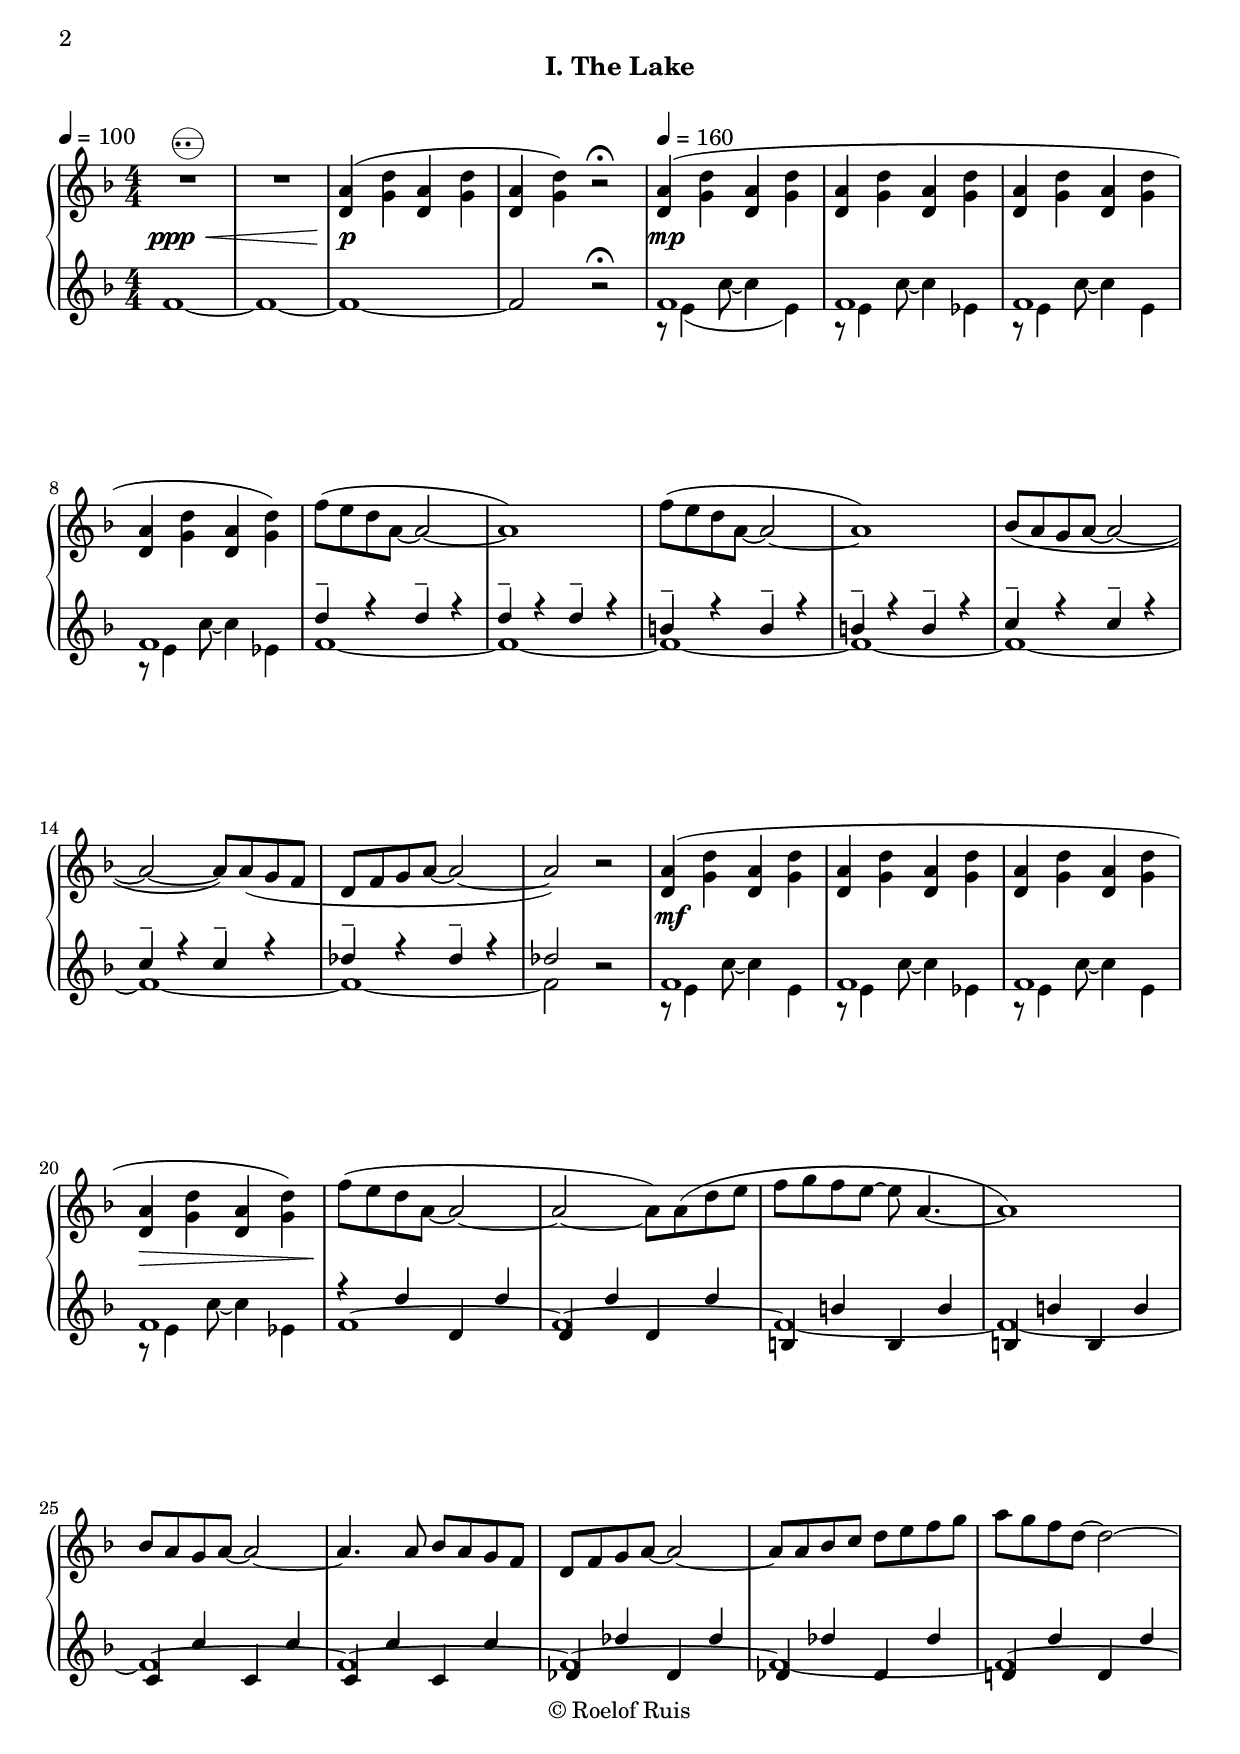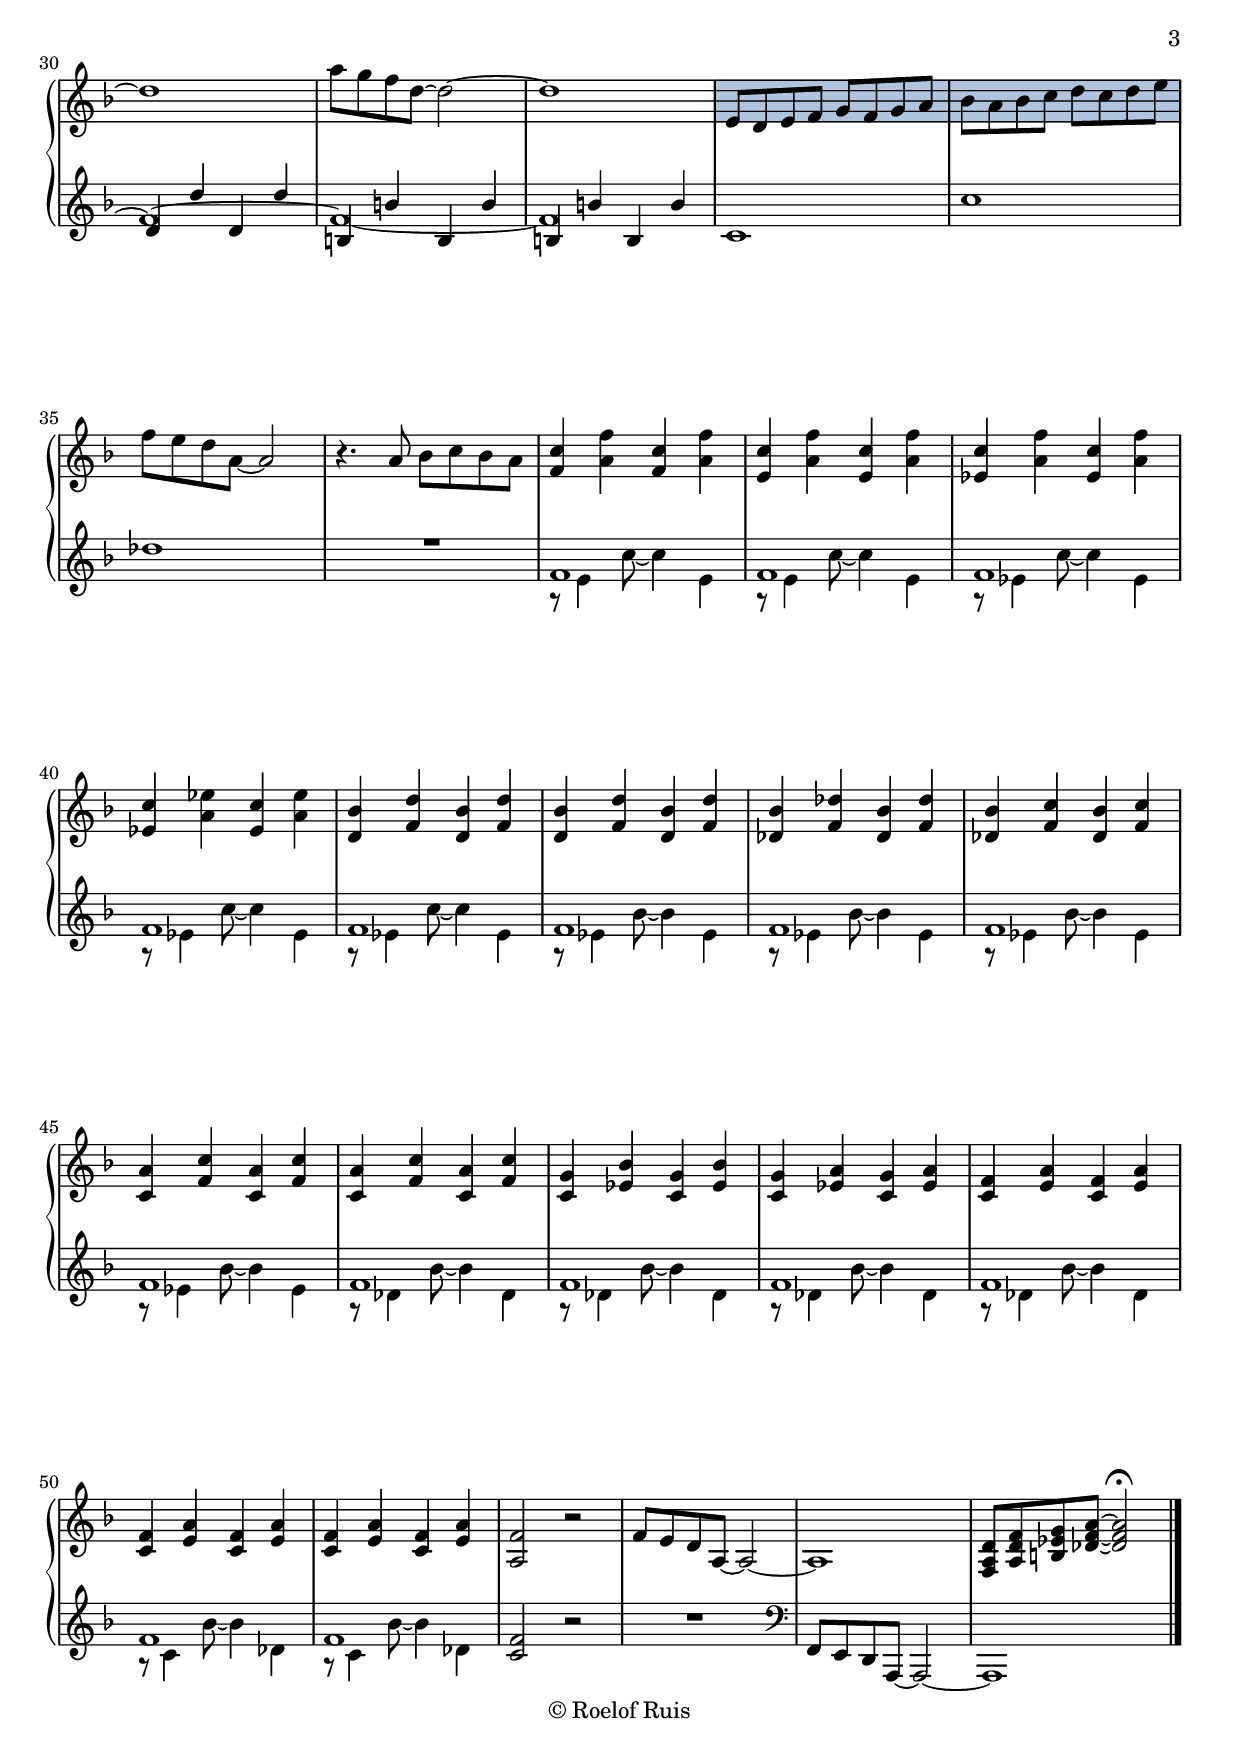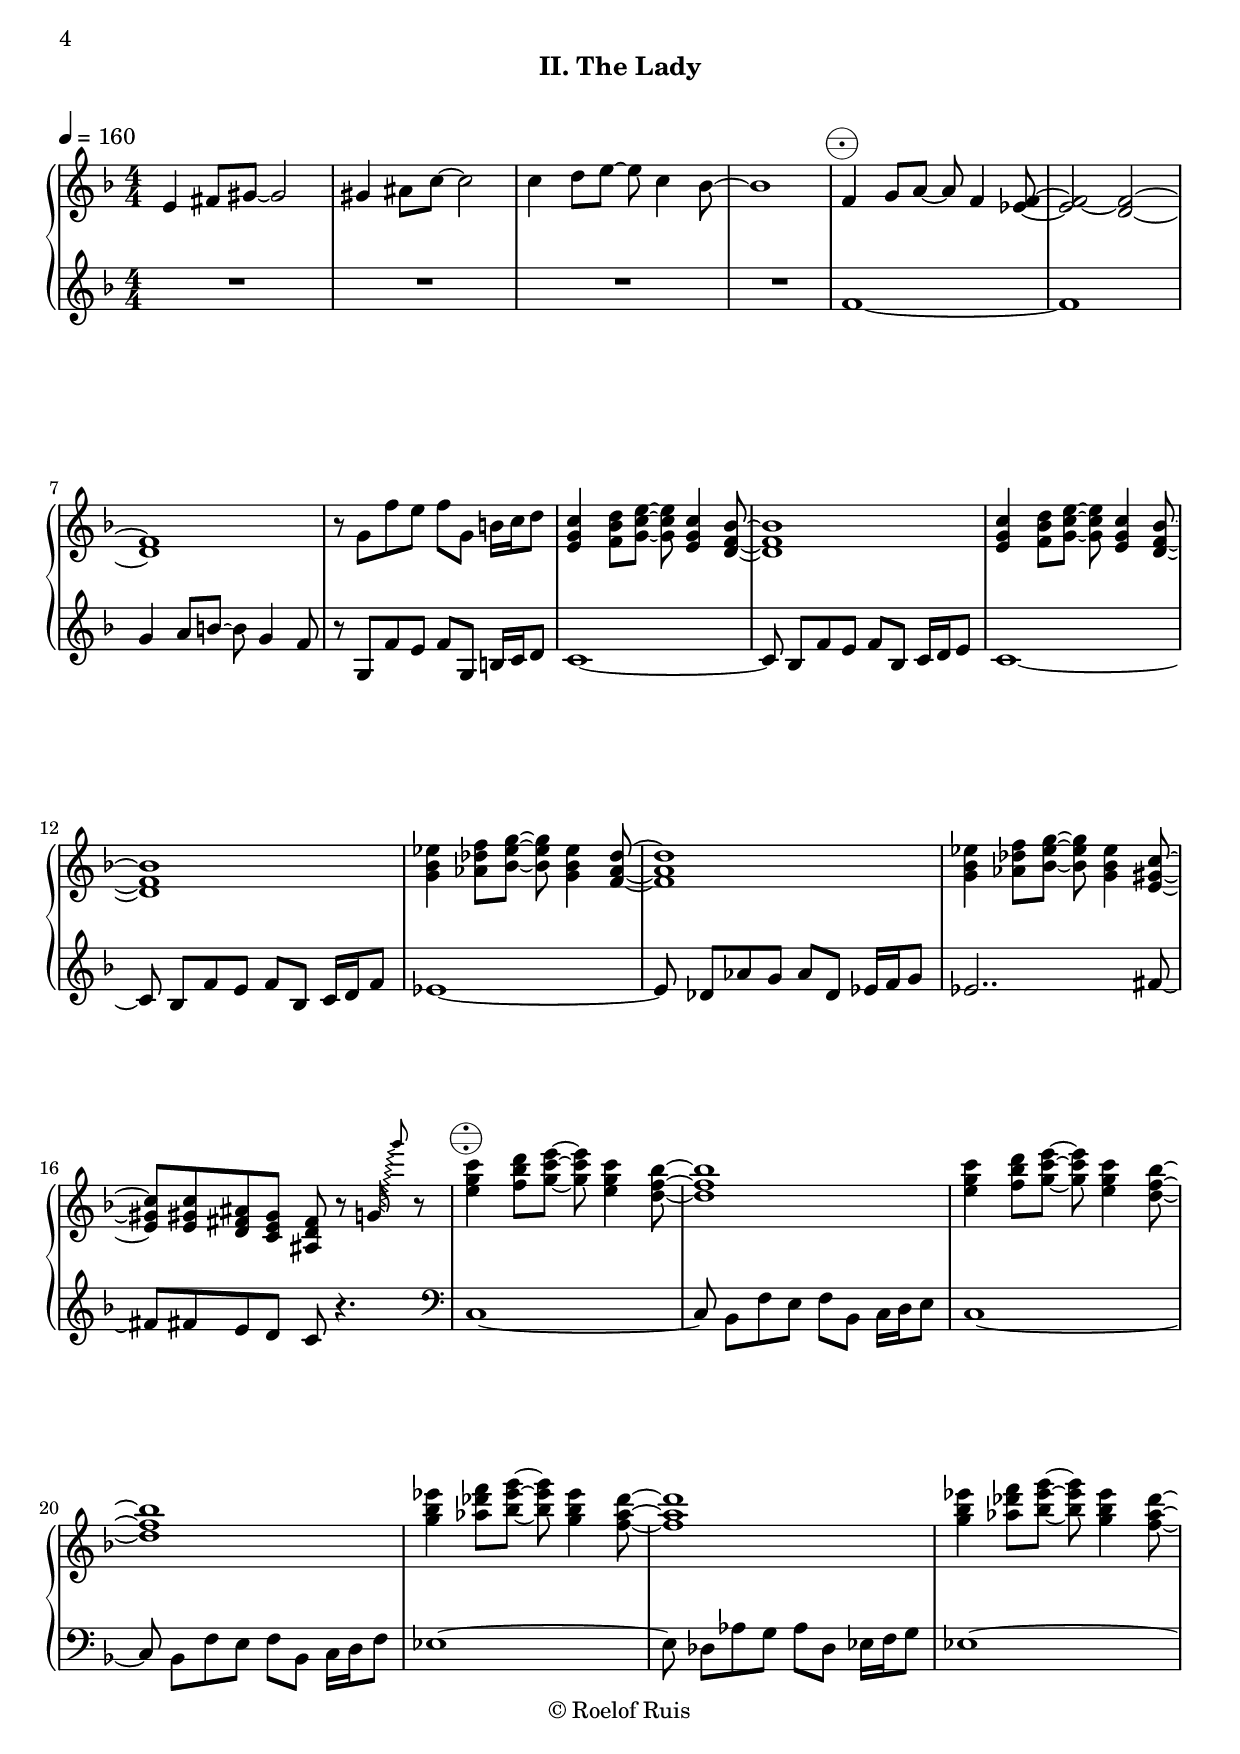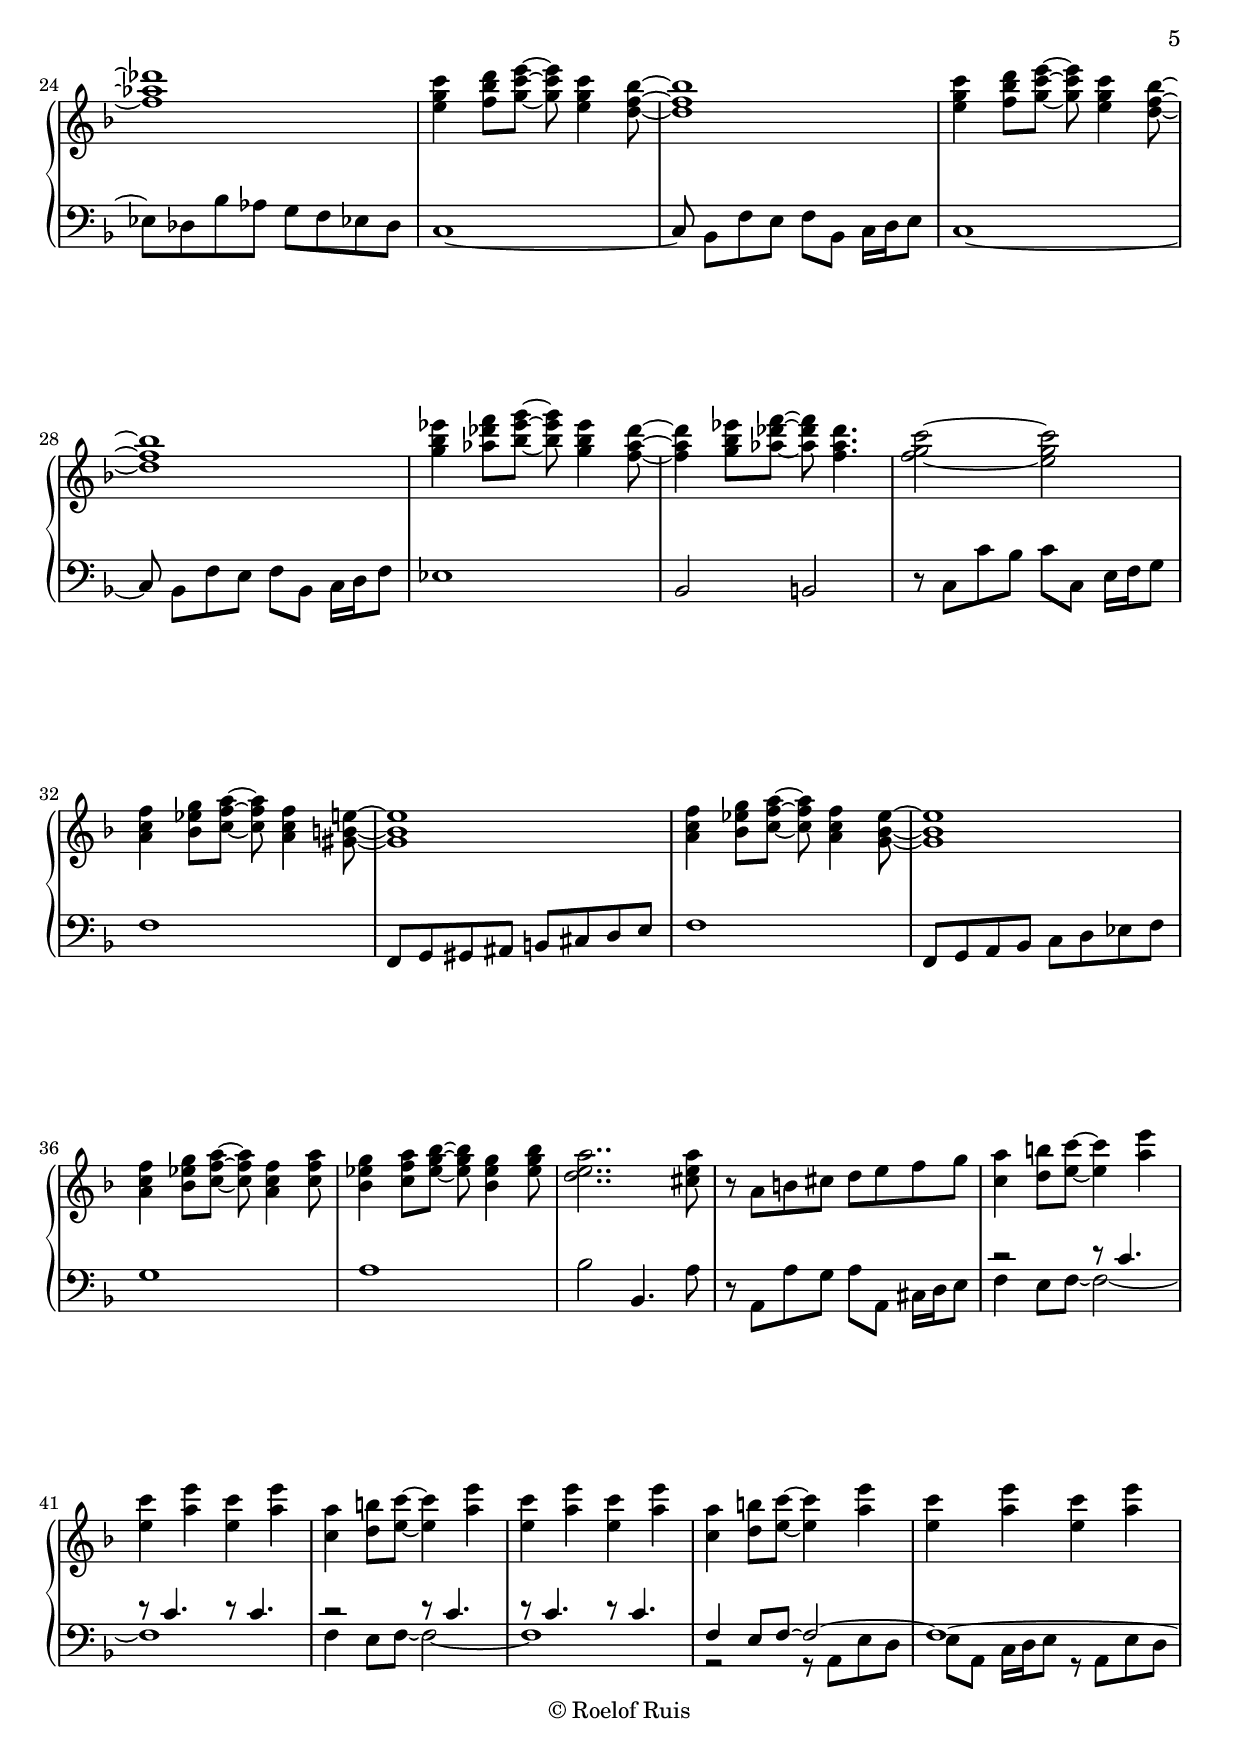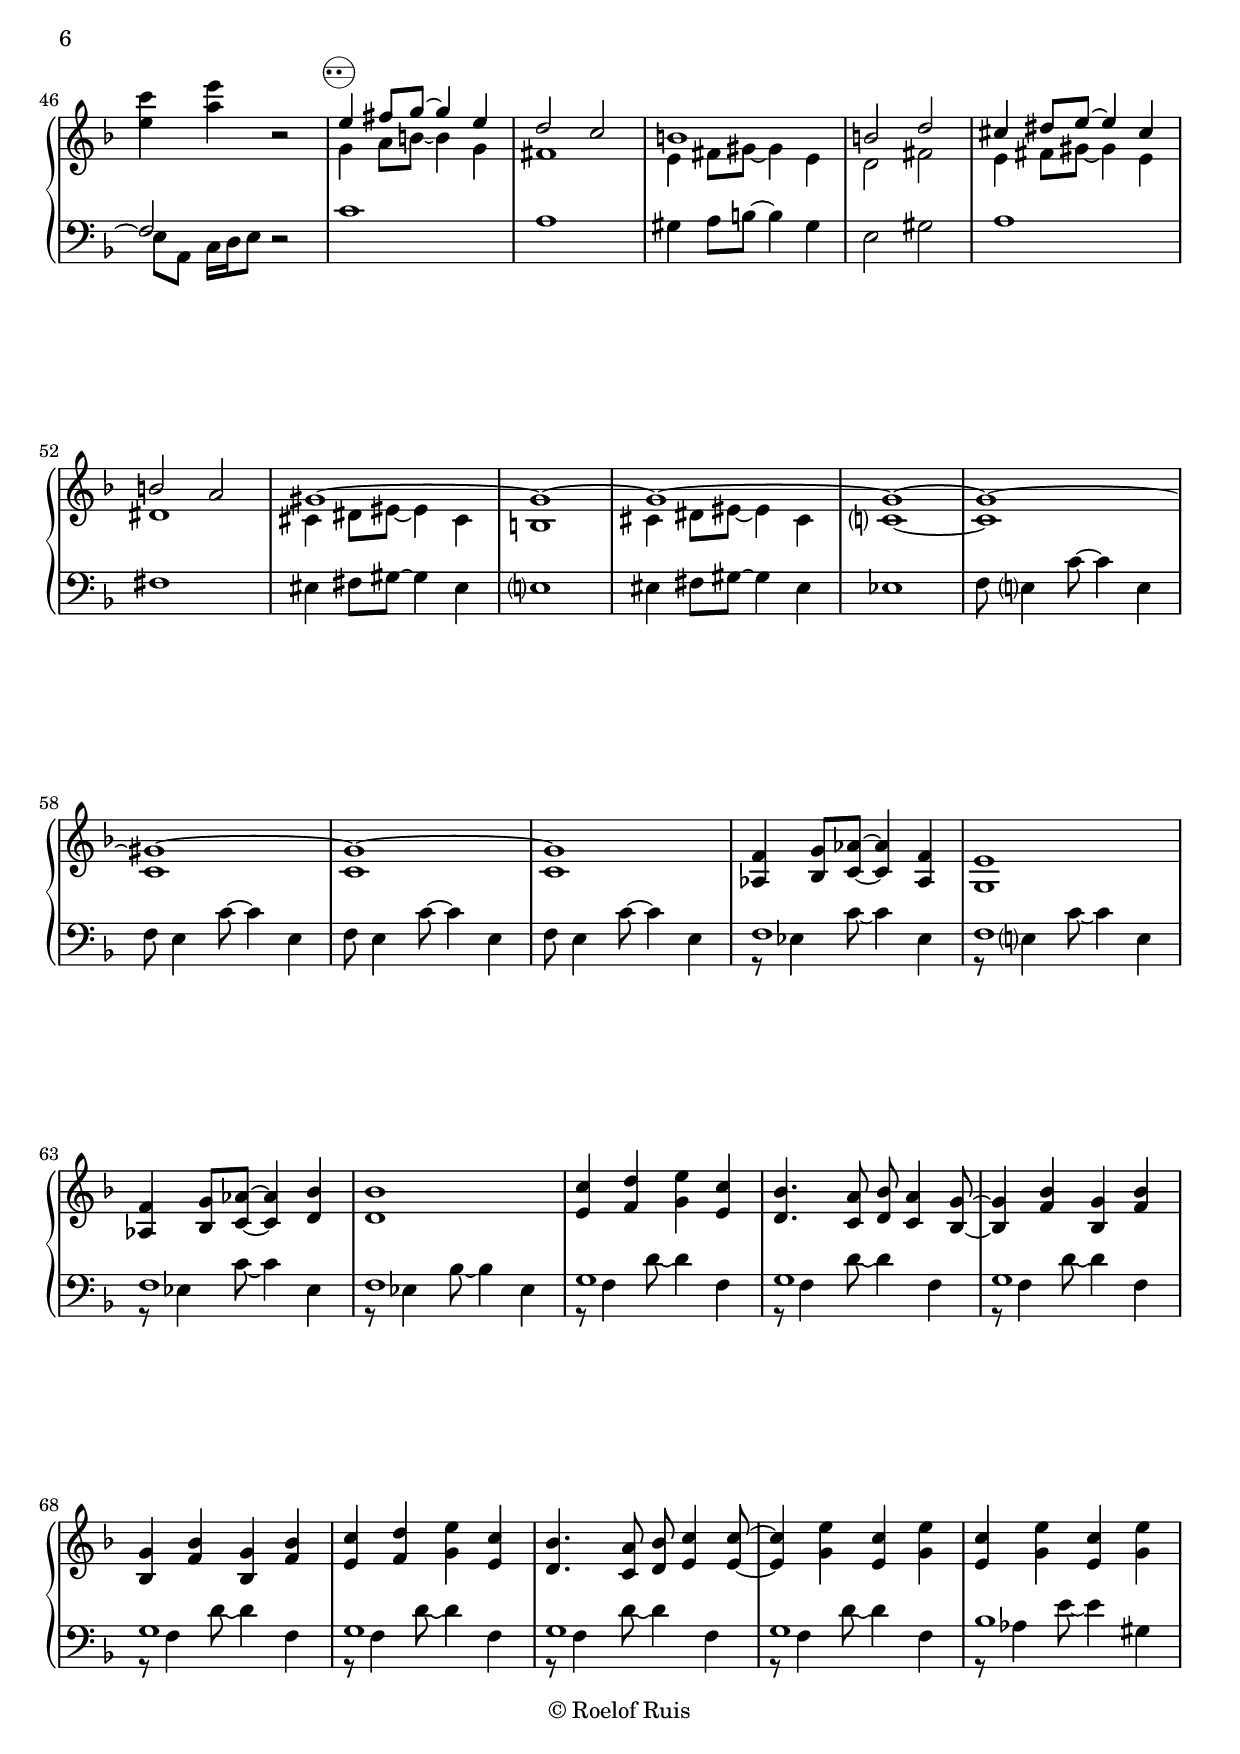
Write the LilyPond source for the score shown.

\version "2.20.0"

\version "2.20.0"

\version "2.20.0"

% ---- Bellows ----
out = ^\markup { \musicglyph #"accordion.pull" }
in = ^\markup { \musicglyph #"accordion.push" }

outsub = _\markup { \musicglyph #"accordion.pull" }
insub = _\markup { \musicglyph #"accordion.push" }

% ---- Basses ----
mj = ^\markup { \bold \magnify #0.8 { \roman M } }
mn = ^\markup { \bold \magnify #0.8 { \roman m } }
spt = ^\markup { \bold \magnify #0.8 { \roman 7 } }
vsp = ^\markup { \bold \magnify #0.8 { \roman v7 } }

bbass = _\markup {\box {\bold{BB}}}
sbass = _\markup {\box {\bold{SB}}}

% ---- Registers ----

eightva = \markup {\italic \translate #'(1.8 . 0) \raise #2 \magnify #0.8 {"8va"}}
loco    = \markup {\italic \translate #'(1.8 . 0) \raise #2 \magnify #0.8 {"loco"}}

dot = \markup {
  \musicglyph #"accordion.dot"
}

freebass = \markup {
  \musicglyph #"accordion.freebass"
}

discant = \markup {
  \musicglyph #"accordion.discant"
}

fbregz = ^\markup {
  \whiteout
  \combine
  \freebass
  \raise #0.5 \dot
}

fbrega = ^\markup {
  \whiteout
  \combine
  \freebass
  \raise #1.5 \dot
}

regz = ^\markup {
  \whiteout
  \combine
  \discant
  \raise #0.5 \dot
}

regez = ^\markup {
  \whiteout
  \combine
  \discant
    \combine
    \raise #0.5 \dot
    \eightva
}

rega = ^\markup {
  \whiteout
  \combine
  \discant
  \raise #1.5 \dot
}

regac = ^\markup {
  \whiteout
  \combine
  \discant
  \translate #'(-1 . 0) \raise #1.5 \dot
}

regzdba = ^\markup {
  \whiteout
  \combine
  \discant
  \combine
    \raise #0.5 \dot
    \combine
      \raise #1.5 \dot
      \translate #'(-1 . 0) \raise #1.5 \dot
}

regdbav = ^\markup {
  \whiteout
  \combine
  \discant
  \combine
    \raise #2.5 \dot
    \combine
      \raise #1.5 \dot
      \translate #'(-1 . 0) \raise #1.5 \dot
}

regav = ^\markup {
  \whiteout
  \combine
  \discant
  \combine
    \raise #2.5 \dot
    \raise #1.5 \dot
}

regdbaz = ^\markup {
  \whiteout
  \combine
  \discant
  \combine
    \raise #0.5 \dot
    \combine
      \raise #1.5 \dot
      \translate #'(-1 . 0) \raise #1.5 \dot
}

regdba = ^\markup {
  \whiteout
  \combine
  \discant
  \combine
    \raise #1.5 \dot
    \translate #'(-1 . 0) \raise #1.5 \dot
}

regza = ^\markup {
  \whiteout
  \combine
  \discant
  \combine
    \raise #0.5 \dot
    \raise #1.5 \dot
}

regeza = ^\markup {
  \whiteout
  \combine
  \discant
  \combine
    \raise #0.5 \dot
    \combine
      \raise #1.5 \dot
      \eightva
}

regzv = ^\markup {
  \whiteout
  \combine
  \discant
  \combine
    \raise #0.5 \dot
    \raise #2.5 \dot
}

regzav = ^\markup {
  \whiteout
  \combine
  \discant
  \combine
    \raise #2.5 \dot
    \combine
      \raise #1.5 \dot
      \raise #0.5 \dot
}

regezv = ^\markup {
  \whiteout
  \combine
  \discant
  \combine
    \raise #0.5 \dot
    \combine
      \raise #2.5 \dot
      \eightva
}

regzacv = ^\markup {
  \whiteout
  \combine
  \discant
  \combine
    \raise #2.5 \dot
    \combine
      \translate #'(-1 . 0) \raise #1.5 \dot
      \raise #0.5 \dot
}

regzacvl = ^\markup {
  \whiteout
  \combine
  \discant
  \combine
    \raise #2.5 \dot
    \combine
      \translate #'(-1 . 0) \raise #1.5 \dot
      \combine
        \raise # 0.5 \dot
        \loco
}

regzdbav = ^\markup {
  \whiteout
  \combine
  \discant
  \combine
    \raise #2.5 \dot
    \combine
      \raise #1.5 \dot
      \combine
      \translate #'(-1 . 0) \raise #1.5 \dot
      \raise #0.5 \dot
}









% ---- Other functionality ----

simile = \markup "simile"
subp = _\markup{ \italic sub \dynamic p }


movementOneRight = {
  \numericTimeSignature
  \time 4/4
  \key f \major
  \clef treble
  \relative c''' {
    \once \override Score.MetronomeMark.X-offset = #0
    \tempo 4=100
    R1\regdba
    R1 |
    <a, d,>4( <d g,> <a d,> <d g,> |
    <a d,>4 <d g,>) r2\fermata |
    
    \tempo 4=160
    <a d,>4( <d g,> <a d,> <d g,> |
    <a d,>4 <d g,> <a d,> <d g,> |
    <a d,>4 <d g,> <a d,> <d g,> |
    <a d,>4 <d g,> <a d,> <d g,>) |
    
    f8( e d a~ a2~ |
    a1) |
    f'8( e d a~ a2~ |
    a1) |
    bes8( a g a~ a2~ |
    a2~ a8) a( g f |
    d8 f g a~ a2~ |
    a2) r |
    
    <a d,>4( <d g,> <a d,> <d g,> |
    <a d,>4 <d g,> <a d,> <d g,> |
    <a d,>4 <d g,> <a d,> <d g,> |
    <a d,>4 <d g,> <a d,> <d g,>) |
    
    f8( e d a~ a2~ |
    a2~ a8) a( d e |
    f g f e~ e a,4.~ |
    a1) |

    bes8 a g a~ a2~ |
    a4. a8 bes a g f |
    d8 f g a~ a2~ |
    a8 a8 bes c d e f g |
    a8 g f d~ d2~ |
    d1 |
    a'8 g f d~ d2~ |
    d1 |
    \staffHighlight "lightsteelblue"
    e,8 d e f g f g a bes a bes c d c d e |
    \stopStaffHighlight
    f8 e d a~ a2 |
    r4. a8 bes c bes a |
    
    <c f,>4 <f a,> <c f,> <f a,> |
    <c e,> <f a,> <c e,> <f a,> |
    <c es,> <f a,> <c es,> <f a,> |
    <c es,> <es a,> <c es,> <es a,> |
    <bes d,> <d f,> <bes d,> <d f,> |
    <bes d,> <d f,> <bes d,> <d f,> |
    <bes des,> <des f,> <bes des,> <des f,> |
    <bes des,> <c f,> <bes des,> <c f,> |
    <a c,> <c f,> <a c,> <c f,> |
    <a c,> <c f,> <a c,> <c f,> |
    <g c,> <bes es,> <g c,> <bes es,> |
    <g c,> <a es> <g c,> <a es> |
    <f c> <a e> <f c> <a e> |
    <f c> <a e> <f c> <a e> |
    <f c> <a e> <f c> <a e> |
    <f a,>2 r2 |

    f8 e d a~ a2~ |
    a1 |
    
    <d a f>8 <f d a> <g es b> <a~ f~ des~> <a f des>2\fermata |
    
    \bar "|."
  }
}

movementOneLeft = {
  \numericTimeSignature
  \time 4/4
  \key f \major
  \clef treble
  \relative c' {
    f1~ |
    f1~ |
    f1~ |
    f2 r2\fermata |

    << { f1 } \\ { r8 e4( c'8~ c4 e,) } >> |
    << { f1 } \\ { r8 e4 c'8~ c4 es, } >> |
    << { f1 } \\ { r8 e4 c'8~ c4 e, } >> |
    << { f1 } \\ { r8 e4 c'8~ c4 es, } >> |
    
    << 
       { 
         d'4-- r d-- r |
         d4-- r d-- r |
         b-- r b-- r |
         b-- r b-- r |
         c-- r c-- r |
         c-- r c-- r |
         des-- r des-- r |
         des2
       }
       \\
       { f,1~ f~ f~ f~ f~ f~ f~ f2 }
    >> r2 |
    
    << { f1 } \\ { r8 e4 c'8~ c4 e, } >> |
    << { f1 } \\ { r8 e4 c'8~ c4 es, } >> |
    << { f1 } \\ { r8 e4 c'8~ c4 e, } >> |
    << { f1 } \\ { r8 e4 c'8~ c4 es, } >> |
    
    << 
       { 
         r4 d'4 d, d' |
         d, d' d, d' |
         b, b' b, b' |
         b, b' b, b' |
         c, c' c, c' |
         c, c' c, c' |
         des, des' des, des' |
         des, des' des, des' |
         d,!4 d'4 d, d' |
         d, d' d, d' |
         b, b' b, b' |
         b, b' b, b' |
         c,1 |
         c'1 |
         des1 |
         R1 |
       }
       \\
       { f,1^~ f^~ f~ f~ f^~ f^~ f^~ f~
         f1^~ f^~ f~ f s1
       }
    >>
    
    << { f1 } \\ { r8 e4 c'8~ c4 e, } >> |
    << { f1 } \\ { r8 e4 c'8~ c4 e, } >> |
    << { f1 } \\ { r8 es4 c'8~ c4 es, } >> |
    << { f1 } \\ { r8 es4 c'8~ c4 es, } >> |
    << { f1 } \\ { r8 es4 c'8~ c4 es, } >> |
    << { f1 } \\ { r8 es4 bes'8~ bes4 es, } >> |
    << { f1 } \\ { r8 es4 bes'8~ bes4 es, } >> |
    << { f1 } \\ { r8 es4 bes'8~ bes4 es, } >> |
    << { f1 } \\ { r8 es4 bes'8~ bes4 es, } >> |
    << { f1 } \\ { r8 des4 bes'8~ bes4 des, } >> |
    << { f1 } \\ { r8 des4 bes'8~ bes4 des, } >> |
    << { f1 } \\ { r8 des4 bes'8~ bes4 des, } >> |
    << { f1 } \\ { r8 des4 bes'8~ bes4 des, } >> |
    << { f1 } \\ { r8 c4 bes'8~ bes4 des, } >> |
    << { f1 } \\ { r8 c4 bes'8~ bes4 des, } >> |
    <f c>2 r2 |
    
    R1
    
    \clef bass
    f,,8 e d a~ a2~ |
    a1 |
    
    \bar "|."
    
  }
}

movementOneDynamics = \new Dynamics {
  s1\ppp\< |
  s1
  s1\!\p
  s1 |
  s1\mp
  s1*11
  s1\mf
  s1*2
  s1\>
  s1\!
}


movementOne = \new PianoStaff <<
  \new Staff = "right" \with {midiInstrument = "accordion"} \movementOneRight
  \movementOneDynamics
  \new Staff = "left" \with {midiInstrument = "accordion"} \movementOneLeft
>>

\version "2.20.0"

\version "2.20.0"

% ---- Bellows ----
out = ^\markup { \musicglyph #"accordion.pull" }
in = ^\markup { \musicglyph #"accordion.push" }

outsub = _\markup { \musicglyph #"accordion.pull" }
insub = _\markup { \musicglyph #"accordion.push" }

% ---- Basses ----
mj = ^\markup { \bold \magnify #0.8 { \roman M } }
mn = ^\markup { \bold \magnify #0.8 { \roman m } }
spt = ^\markup { \bold \magnify #0.8 { \roman 7 } }
vsp = ^\markup { \bold \magnify #0.8 { \roman v7 } }

bbass = _\markup {\box {\bold{BB}}}
sbass = _\markup {\box {\bold{SB}}}

% ---- Registers ----

eightva = \markup {\italic \translate #'(1.8 . 0) \raise #2 \magnify #0.8 {"8va"}}
loco    = \markup {\italic \translate #'(1.8 . 0) \raise #2 \magnify #0.8 {"loco"}}

dot = \markup {
  \musicglyph #"accordion.dot"
}

freebass = \markup {
  \musicglyph #"accordion.freebass"
}

discant = \markup {
  \musicglyph #"accordion.discant"
}

fbregz = ^\markup {
  \whiteout
  \combine
  \freebass
  \raise #0.5 \dot
}

fbrega = ^\markup {
  \whiteout
  \combine
  \freebass
  \raise #1.5 \dot
}

regz = ^\markup {
  \whiteout
  \combine
  \discant
  \raise #0.5 \dot
}

regez = ^\markup {
  \whiteout
  \combine
  \discant
    \combine
    \raise #0.5 \dot
    \eightva
}

rega = ^\markup {
  \whiteout
  \combine
  \discant
  \raise #1.5 \dot
}

regac = ^\markup {
  \whiteout
  \combine
  \discant
  \translate #'(-1 . 0) \raise #1.5 \dot
}

regzdba = ^\markup {
  \whiteout
  \combine
  \discant
  \combine
    \raise #0.5 \dot
    \combine
      \raise #1.5 \dot
      \translate #'(-1 . 0) \raise #1.5 \dot
}

regdbav = ^\markup {
  \whiteout
  \combine
  \discant
  \combine
    \raise #2.5 \dot
    \combine
      \raise #1.5 \dot
      \translate #'(-1 . 0) \raise #1.5 \dot
}

regav = ^\markup {
  \whiteout
  \combine
  \discant
  \combine
    \raise #2.5 \dot
    \raise #1.5 \dot
}

regdbaz = ^\markup {
  \whiteout
  \combine
  \discant
  \combine
    \raise #0.5 \dot
    \combine
      \raise #1.5 \dot
      \translate #'(-1 . 0) \raise #1.5 \dot
}

regdba = ^\markup {
  \whiteout
  \combine
  \discant
  \combine
    \raise #1.5 \dot
    \translate #'(-1 . 0) \raise #1.5 \dot
}

regza = ^\markup {
  \whiteout
  \combine
  \discant
  \combine
    \raise #0.5 \dot
    \raise #1.5 \dot
}

regeza = ^\markup {
  \whiteout
  \combine
  \discant
  \combine
    \raise #0.5 \dot
    \combine
      \raise #1.5 \dot
      \eightva
}

regzv = ^\markup {
  \whiteout
  \combine
  \discant
  \combine
    \raise #0.5 \dot
    \raise #2.5 \dot
}

regzav = ^\markup {
  \whiteout
  \combine
  \discant
  \combine
    \raise #2.5 \dot
    \combine
      \raise #1.5 \dot
      \raise #0.5 \dot
}

regezv = ^\markup {
  \whiteout
  \combine
  \discant
  \combine
    \raise #0.5 \dot
    \combine
      \raise #2.5 \dot
      \eightva
}

regzacv = ^\markup {
  \whiteout
  \combine
  \discant
  \combine
    \raise #2.5 \dot
    \combine
      \translate #'(-1 . 0) \raise #1.5 \dot
      \raise #0.5 \dot
}

regzacvl = ^\markup {
  \whiteout
  \combine
  \discant
  \combine
    \raise #2.5 \dot
    \combine
      \translate #'(-1 . 0) \raise #1.5 \dot
      \combine
        \raise # 0.5 \dot
        \loco
}

regzdbav = ^\markup {
  \whiteout
  \combine
  \discant
  \combine
    \raise #2.5 \dot
    \combine
      \raise #1.5 \dot
      \combine
      \translate #'(-1 . 0) \raise #1.5 \dot
      \raise #0.5 \dot
}









% ---- Other functionality ----

simile = \markup "simile"
subp = _\markup{ \italic sub \dynamic p }


movementTwoRight = {
  \numericTimeSignature
  \time 4/4
  \key f \major
  \clef treble
  \relative c' {
    \once \override Score.MetronomeMark.X-offset = #0
    \tempo 4=160
    e4 fis8 gis~ gis2 |
    gis4 ais8 c~ c2 |
    c4 d8 e~ e8 c4 bes8~ |
    bes1 |
    
    f4\rega g8 a~ a f4 <f~ es~>8 |
    <f~ es>2 <f~ d~> |
    <f d>1 |
    r8 g f' e f g, b16 c d8 |
    
    <c g e>4 <d bes f>8 <e~ c~ g~> <e c g> <c g e>4 <bes~ f~ d~>8 |
    <bes f d>1 |
    <c g e>4 <d bes f>8 <e~ c~ g~> <e c g> <c g e>4 <bes~ f~ d~>8 |
    <bes f d>1 |

    <es bes g>4 <f des as>8 <g~ es~ bes~> <g es bes> <es bes g>4 <des~ as~ f~>8 |
    <des as f>1 |
    <es bes g>4 <f des as>8 <g~ es~ bes~> <g es bes> <es bes g>4 <c~ gis~ e~>8 |
    \override Glissando.style = #'zigzag
    <c gis e>8 <c gis e> <ais fis d> <gis e c> <fis d ais> r8 \afterGrace g8 \glissando g''8 r8 |

    <c, g e>4\regzv <d bes f>8 <e~ c~ g~> <e c g> <c g e>4 <bes~ f~ d~>8 |
    <bes f d>1 |
    <c g e>4 <d bes f>8 <e~ c~ g~> <e c g> <c g e>4 <bes~ f~ d~>8 |
    <bes f d>1 |
    <es bes g>4 <f des as>8 <g~ es~ bes~> <g es bes> <es bes g>4 <des~ as~ f~>8 |
    <des as f>1 |
    <es bes g>4 <f des as>8 <g~ es~ bes~> <g es bes> <es bes g>4 <des~ as~ f~>8 |
    <des as f>1 |
    <c g e>4 <d bes f>8 <e~ c~ g~> <e c g> <c g e>4 <bes~ f~ d~>8 |
    <bes f d>1 |
    <c g e>4 <d bes f>8 <e~ c~ g~> <e c g> <c g e>4 <bes~ f~ d~>8 |
    <bes f d>1 |
    
    <es bes g>4 <f des as>8 <g~ es~ bes~> <g es bes> <es bes g>4 <des~ as~ f~>8 |
    <des as f>4 <es bes g>8 <f~ des~ as~> <f des as> <des as f>4. |
    <c~ g~ f>2 <c g e> |
    <f, c a>4 <g es bes>8 <a~ f~ c~> <a f c> <f c a>4 <e~ b~ gis~>8 |
    <e b gis>1 |
    <f c a>4 <g es bes>8 <a~ f~ c~> <a f c> <f c a>4 <es~ bes~ g~>8 |
    <es bes g>1 |
    <f c a>4 <g es bes>8 <a~ f~ c~> <a f c> <f c a>4 <a f c>8 |
    <g es bes>4 <a f c>8 <bes~ g~ es~> <bes g es> <g es bes>4 <bes g es>8 |
    <a e d>2.. <a e cis>8 |
    r8 a,[ b cis] d e f g |

    <a c,>4 <b d,>8 <c~ e,~>8 <c e,>4 <e a,> |
    <c e,> <e a,> <c e,> <e a,> |
    <a, c,>4 <b d,>8 <c~ e,~>8 <c e,>4 <e a,> |
    <c e,> <e a,> <c e,> <e a,> |
    
    <a, c,>4 <b d,>8 <c~ e,~>8 <c e,>4 <e a,> |
    <c e,> <e a,> <c e,> <e a,> |
    <c e,> <e a,> r2 |
    
    % IDEA: short water theme re-emerges?

    << { e,4\regdba fis8 g~ g4 e } \\ { g,4 a8 b~ b4 g } >> |
    << { d'2 c } \\ { fis,1 } >> |
    << { b1 } \\ { e,4 fis8 gis~ gis4 e } >> |
    << { b'2 d } \\ { d,2 fis } >> |
    << { cis'4 dis8 e~ e4 cis } \\ { e,4 fis8 gis~ gis4 e } >> |
    << { b'2 a } \\ { dis,1 } >> |
    << { gis1~ } \\ { cis,4 dis8 eis~ eis4 cis } >> |
    << { gis'1~ } \\ { b,1 } >> |
    << { gis'1~ } \\ { cis,4 dis8 eis~ eis4 cis } >> |
    << { gis'1~ } \\ { c,?1~ } >> |
    << { gis'1~ } \\ { c, } >> |
    << { gis'1~ } \\ { c, } >> |
    << { gis'1~ } \\ { c, } >> |
    << { gis'1~ } \\ { c, } >> |

    <f as,>4 <g bes,>8 <as~ c,~>8 <as c,>4 <f as,> |
    <e g,>1 |
    <f as,>4 <g bes,>8 <as~ c,~>8 <as c,>4 <bes d,> |
    <bes d,>1 |
    
    <c e,>4 <d f,> <e g,> <c e,> |
    <bes d,>4. <a c,>8 <bes d,> <a c,>4 <g~ bes,~>8 |
    <g bes,>4 <bes f> <g bes,> <bes f> |
    <g bes,>4 <bes f> <g bes,> <bes f> |
    <c e,>4 <d f,> <e g,> <c e,> |
    <bes d,>4. <a c,>8 <bes d,> <c e,>4 <c~ e,~>8 |
    <c e,>4 <e g,> <c e,> <e g,> |
    <c e,>4 <e g,> <c e,> <e g,> |

  }
}

movementTwoLeft = {
  \numericTimeSignature
  \time 4/4
  \key f \major
  \clef treble
  \relative c' {    
    R1*4
    f1~ |
    f |
    g4 a8 b~ b g4 f8 |
    r8 g, f' e f g, b16 c d8 |
    

    c1~ |
    c8 bes[ f' e] f bes, c16 d e8 |
    c1~ |
    c8 bes[ f' e] f bes, c16 d f8 |
    es1~ |
    es8 des[ as' g] as des, es16 f g8 |
    es2.. fis8~ |
    fis8 fis e d c8 r4. |
    
    \clef bass
    
    c,1~ |
    c8 bes[ f' e] f bes, c16 d e8 |
    c1~ |
    c8 bes[ f' e] f bes, c16 d f8 |
    es1~ |
    es8 des[ as' g] as des, es16 f g8 |
    es1~ |
    es8 des bes' as g f es des |
    
    c1~ |
    c8 bes[ f' e] f bes, c16 d e8 |
    c1~ |
    c8 bes[ f' e] f bes, c16 d f8 |
    es1 |
    bes2 b |
    r8 c c' bes c c, e16 f g8 |
    
    f1 |
    f,8 g gis ais b cis d e |
    f1 |
    f,8 g a bes c d es f |
    g1 |
    a1 |
    bes2 bes,4. a'8 |
    r8 a,[ a' g] a a, cis16 d e8 |

    << { r2 r8 c'4. } \\ { f,4 e8 f8~ f2~ } >> |
    << { r8 c'4. r8 c4. } \\ { f,1 } >> |
    << { r2 r8 c'4. } \\ { f,4 e8 f8~ f2~ } >> |
    << { r8 c'4. r8 c4. } \\ { f,1 } >> |
    << { f4 e8 f8~ f2~ } \\ { r2 r8 a, e' d } >> |
    << { f1~ } \\ { e8 a, c16 d e8 r a, e' d } >> |
    << { f2 } \\ { e8 a, c16 d e8 } >> r2 |
    
    c'1 |
    a1 |
    gis4 a8 b~ b4 gis |
    e2 gis |
    a1 |
    fis1 |
    eis4 fis8 gis~ gis4 eis |
    e?1 |
    eis4 fis8 gis~ gis4 eis |
    es1 |
    f8 e?4 c'8~ c4 e, |
    f8 e4 c'8~ c4 e, |
    f8 e4 c'8~ c4 e, |
    f8 e4 c'8~ c4 e, |
    
    << { f1 } \\ { r8 es4 c'8~ c4 es, } >> |
    << { f1 } \\ { r8 e?4 c'8~ c4 e, } >> |
    << { f1 } \\ { r8 es4 c'8~ c4 es, } >> |
    << { f1 } \\ { r8 es4 bes'8~ bes4 es, } >> |

    << { g1 } \\ { r8 f4 d'8~ d4 f, } >> |
    << { g1 } \\ { r8 f4 d'8~ d4 f, } >> |
    << { g1 } \\ { r8 f4 d'8~ d4 f, } >> |
    << { g1 } \\ { r8 f4 d'8~ d4 f, } >> |
    << { g1 } \\ { r8 f4 d'8~ d4 f, } >> |
    << { g1 } \\ { r8 f4 d'8~ d4 f, } >> |
    << { g1 } \\ { r8 f4 d'8~ d4 f, } >> |
    << { bes1 } \\ { r8 as4 e'8~ e4 gis, } >> |
    
    
  }
}

movementTwoDynamics = \new Dynamics {

}

movementTwo = \new PianoStaff <<
  \new Staff = "right" \with {midiInstrument = "accordion"} \movementTwoRight
  \movementTwoDynamics
  \new Staff = "left" \with {midiInstrument = "accordion"} \movementTwoLeft
>>


\book {
  \header {
    instrumentName = "Accordion solo"
    year = "2024"
    description = "The start of Spring. A young, adventurous lady arrives at a small lake and decides to take short swim.\n\nWritten to practice composing by story."
    info = "For Free Bass - Difficulty: Hard"
    permission = "Licensed under the Creative Commons Attribution-NoDerivatives 4.0 International License."
    projecturl = "https://github.com/RoelofRuis/free-sheets"
    version = "March 2024"
  }
  
  \paper {
    max-systems-per-page = 5
    min-systems-per-page = 5
    indent = 0.0
    ragged-last-bottom = ##f
    print-all-headers = ##t
    
    bookTitleMarkup = \markup {
      \column {
        \vspace #2
        \fill-line { \fontsize #2 "For Eileen" }
        \vspace #1
        \fill-line { \fontsize #8 "The lady and the lake" }
        \vspace #2
        \fill-line { \fontsize #6 \italic "Roelof Ruis" }
        \vspace #.5
        \fill-line { \fontsize #2 \fromproperty #'header:year }
        \vspace #3
        \fill-line { \fontsize #4 \fromproperty #'header:instrumentName }
        \vspace #10
        \override #'(line-width . 55)
        \fontsize #1
        \justify-field #'header:description
        \vspace #1
        \fontsize #1
        \justify-field #'header:info
        \vspace #4
        \override #'(line-width . 55)
        \fontsize #1
        \justify-field #'header:permission
        \vspace #1
        \vspace #14
        \justify { \char ##x00A9 Roelof Ruis \concat { " - Version " \fromproperty #'header:version } }
        \typewriter { \fromproperty #'header:projecturl }
      }
    }
    
    oddFooterMarkup = \markup {
      \fill-line {
        \center-column {
          \if \should-print-page-number
          \line { \char ##x00A9 Roelof Ruis }
        }
      }
    }  
  }

  \score {
    \header {
      subtitle = "I. The Lake"
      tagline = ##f
      breakbefore = ##t
    }

    \movementOne

    \layout {}
    
    \midi {}
  }
  
  \score {
    \header {
      subtitle = "II. The Lady"
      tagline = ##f
      breakbefore = ##t
    }
    
    \movementTwo
    
    \layout {}
    
    \midi {}
  }
}
